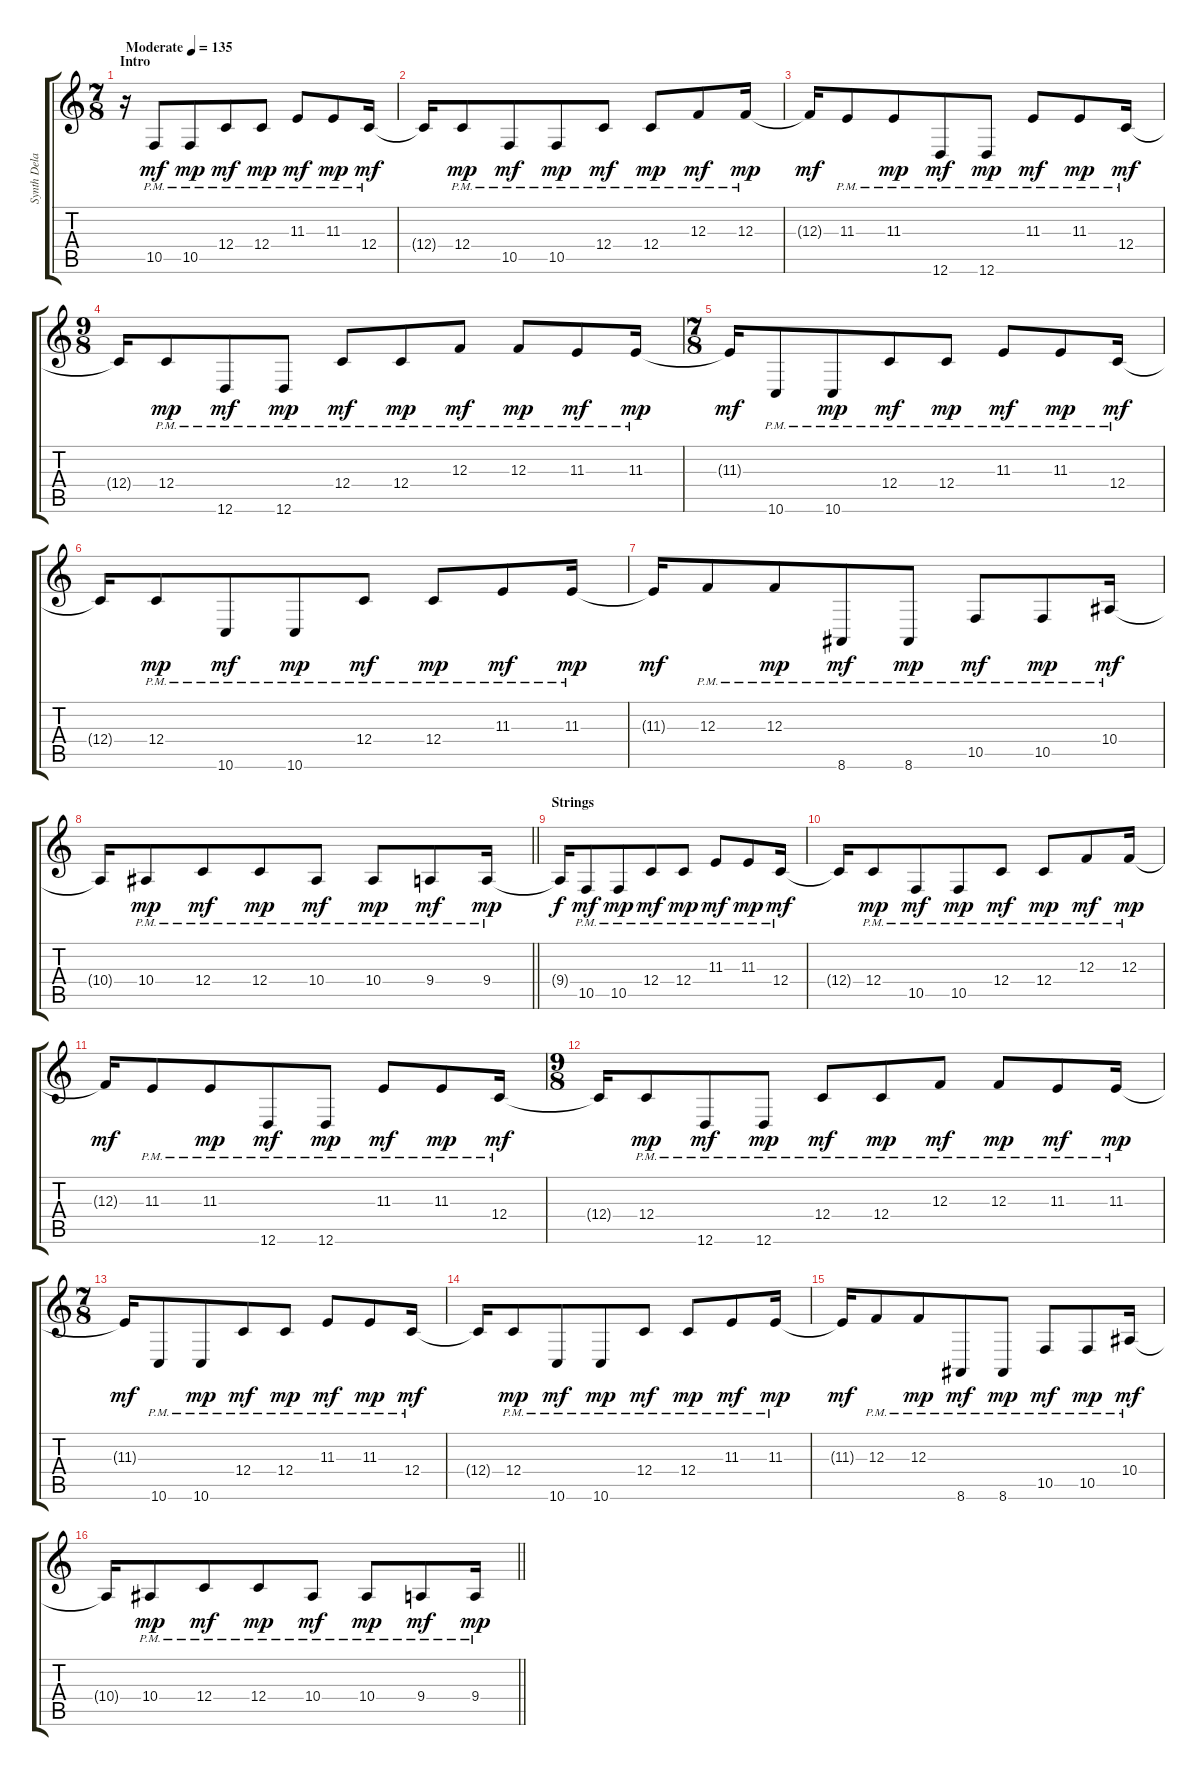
\track ("Synth Delay" "Synth Dela") {instrument lead2sawtooth}
\staff {score tabs}
\tuning (D4 A3 F3 C3 G2 D2) {hide}
\ts (7 8)
\section ("" "Intro")
\tempo (135 "Moderate")
\clef g2
\ks c
r.16{dy mf instrument lead2sawtooth} 10.5{pm}.8 10.5{pm}.8{dy mp} 12.4{pm}.8{dy mf} 12.4{pm}.8{dy mp} 11.3{pm}.8{dy mf} 11.3{pm}.8{dy mp} 12.4{pm}.16{dy mf} |
12.4{t}.16 12.4{pm}.8{dy mp} 10.5{pm}.8{dy mf} 10.5{pm}.8{dy mp} 12.4{pm}.8{dy mf} 12.4{pm}.8{dy mp} 12.3{pm}.8{dy mf} 12.3{pm}.16{dy mp} |
12.3{t}.16{dy mf} 11.3{pm}.8 11.3{pm}.8{dy mp} 12.6{pm}.8{dy mf} 12.6{pm}.8{dy mp} 11.3{pm}.8{dy mf} 11.3{pm}.8{dy mp} 12.4{pm}.16{dy mf} |
\ts (9 8)
12.4{t}.16 12.4{pm}.8{dy mp} 12.6{pm}.8{dy mf} 12.6{pm}.8{dy mp} 12.4{pm}.8{dy mf} 12.4{pm}.8{dy mp} 12.3{pm}.8{dy mf} 12.3{pm}.8{dy mp} 11.3{pm}.8{dy mf} 11.3{pm}.16{dy mp} |
\ts (7 8)
11.3{t}.16{dy mf} 10.6{pm}.8 10.6{pm}.8{dy mp} 12.4{pm}.8{dy mf} 12.4{pm}.8{dy mp} 11.3{pm}.8{dy mf} 11.3{pm}.8{dy mp} 12.4{pm}.16{dy mf} |
12.4{t}.16 12.4{pm}.8{dy mp} 10.6{pm}.8{dy mf} 10.6{pm}.8{dy mp} 12.4{pm}.8{dy mf} 12.4{pm}.8{dy mp} 11.3{pm}.8{dy mf} 11.3{pm}.16{dy mp} |
11.3{t}.16{dy mf} 12.3{pm}.8 12.3{pm}.8{dy mp} 8.6{pm}.8{dy mf} 8.6{pm}.8{dy mp} 10.5{pm}.8{dy mf} 10.5{pm}.8{dy mp} 10.4{pm}.16{dy mf} |
\barLineRight lightlight
10.4{t}.16 10.4{pm}.8{dy mp} 12.4{pm}.8{dy mf} 12.4{pm}.8{dy mp} 10.4{pm}.8{dy mf} 10.4{pm}.8{dy mp} 9.4{pm}.8{dy mf} 9.4{pm}.16{dy mp} |
\section ("" "Strings")
9.4{t}.16{dy f} 10.5{pm}.8{dy mf} 10.5{pm}.8{dy mp} 12.4{pm}.8{dy mf} 12.4{pm}.8{dy mp} 11.3{pm}.8{dy mf} 11.3{pm}.8{dy mp} 12.4{pm}.16{dy mf} |
12.4{t}.16 12.4{pm}.8{dy mp} 10.5{pm}.8{dy mf} 10.5{pm}.8{dy mp} 12.4{pm}.8{dy mf} 12.4{pm}.8{dy mp} 12.3{pm}.8{dy mf} 12.3{pm}.16{dy mp} |
12.3{t}.16{dy mf} 11.3{pm}.8 11.3{pm}.8{dy mp} 12.6{pm}.8{dy mf} 12.6{pm}.8{dy mp} 11.3{pm}.8{dy mf} 11.3{pm}.8{dy mp} 12.4{pm}.16{dy mf} |
\ts (9 8)
12.4{t}.16 12.4{pm}.8{dy mp} 12.6{pm}.8{dy mf} 12.6{pm}.8{dy mp} 12.4{pm}.8{dy mf} 12.4{pm}.8{dy mp} 12.3{pm}.8{dy mf} 12.3{pm}.8{dy mp} 11.3{pm}.8{dy mf} 11.3{pm}.16{dy mp} |
\ts (7 8)
11.3{t}.16{dy mf} 10.6{pm}.8 10.6{pm}.8{dy mp} 12.4{pm}.8{dy mf} 12.4{pm}.8{dy mp} 11.3{pm}.8{dy mf} 11.3{pm}.8{dy mp} 12.4{pm}.16{dy mf} |
12.4{t}.16 12.4{pm}.8{dy mp} 10.6{pm}.8{dy mf} 10.6{pm}.8{dy mp} 12.4{pm}.8{dy mf} 12.4{pm}.8{dy mp} 11.3{pm}.8{dy mf} 11.3{pm}.16{dy mp} |
11.3{t}.16{dy mf} 12.3{pm}.8 12.3{pm}.8{dy mp} 8.6{pm}.8{dy mf} 8.6{pm}.8{dy mp} 10.5{pm}.8{dy mf} 10.5{pm}.8{dy mp} 10.4{pm}.16{dy mf} |
\barLineRight lightlight
10.4{t}.16 10.4{pm}.8{dy mp} 12.4{pm}.8{dy mf} 12.4{pm}.8{dy mp} 10.4{pm}.8{dy mf} 10.4{pm}.8{dy mp} 9.4{pm}.8{dy mf} 9.4{pm}.16{dy mp}
